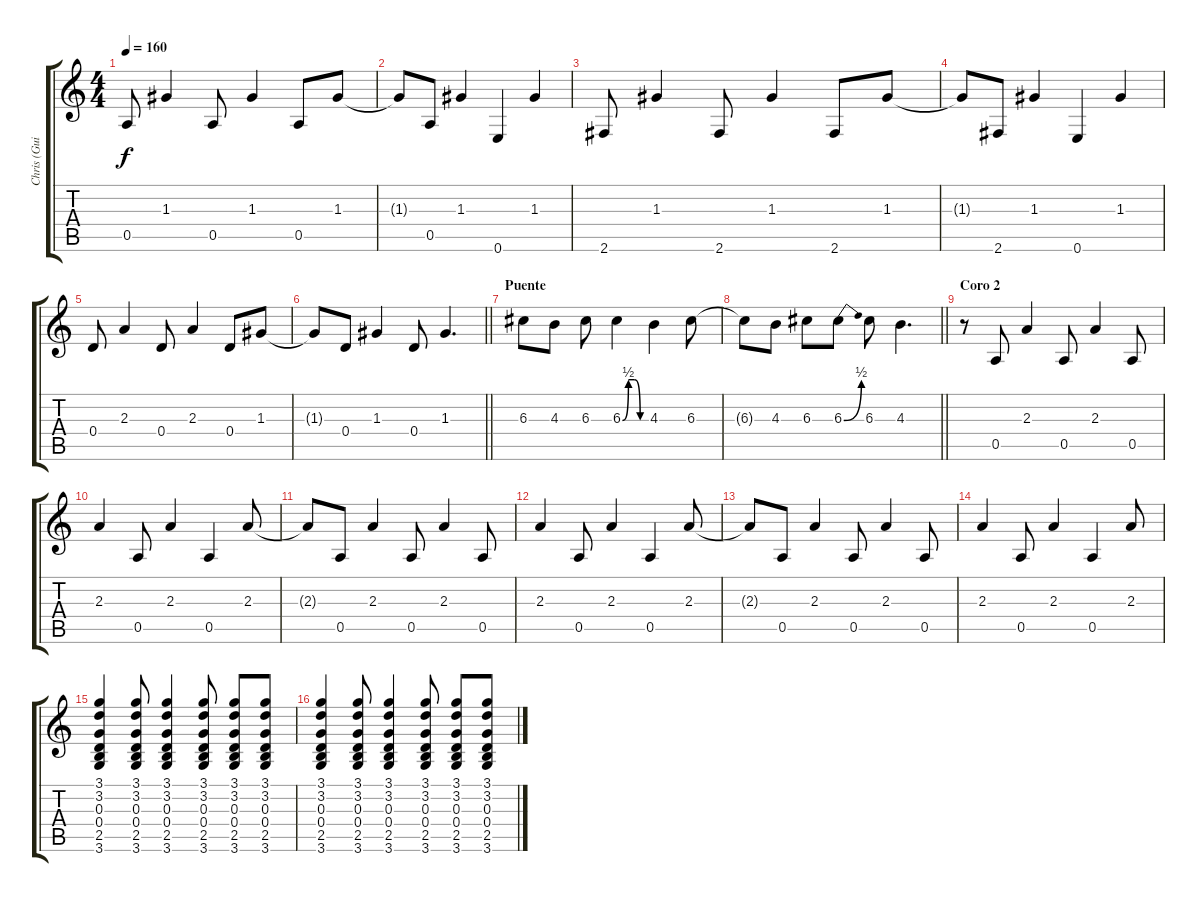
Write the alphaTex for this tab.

\track ("Chris (Guitarra Líder)" "Chris (Gui") {instrument distortionguitar}
\staff {score tabs}
\tuning (E4 B3 G3 D3 A2 E2) {hide}
\ts (4 4)
\tempo 160
\clef g2
\ks c
0.5.8{dy f instrument electricguitarclean} 1.3.4{instrument electricguitarclean} 0.5.8{instrument electricguitarclean} 1.3.4{instrument electricguitarclean} 0.5.8{instrument electricguitarclean} 1.3.8{instrument electricguitarclean} |
1.3{t}.8 0.5.8{instrument electricguitarclean} 1.3.4{instrument electricguitarclean} 0.6.4{instrument electricguitarclean} 1.3.4{instrument electricguitarclean} |
2.6.8{instrument electricguitarclean} 1.3.4{instrument electricguitarclean} 2.6.8{instrument electricguitarclean} 1.3.4{instrument electricguitarclean} 2.6.8{instrument electricguitarclean} 1.3.8{instrument electricguitarclean} |
1.3{t}.8{instrument electricguitarclean} 2.6.8 1.3.4{instrument electricguitarclean} 0.6.4{instrument electricguitarclean} 1.3.4{instrument electricguitarclean} |
0.4.8{instrument electricguitarclean} 2.3.4{instrument electricguitarclean} 0.4.8{instrument electricguitarclean} 2.3.4{instrument electricguitarclean} 0.4.8{instrument electricguitarclean} 1.3.8{instrument electricguitarclean} |
\barLineRight lightlight
1.3{t}.8{instrument electricguitarclean} 0.4.8{instrument electricguitarclean} 1.3.4{instrument electricguitarclean} 0.4.8{instrument electricguitarclean} 1.3.4{d instrument electricguitarclean} |
\section ("" "Puente")
6.3.8{balance 16 instrument overdrivenguitar} 4.3.8 6.3.8 6.3{be (custom 0 0 15 2 30 2 45 0 60 0)}.4 4.3.4 6.3.8 |
\barLineRight lightlight
6.3{t}.8 4.3.8 6.3.8 6.3{be (bend 0 0 60 2)}.8 6.3.8 4.3.4{d} |
\section ("" "Coro 2")
r.8 0.5.8{volume 15 instrument electricguitarclean} 2.3.4 0.5.8 2.3.4 0.5.8 |
2.3.4 0.5.8 2.3.4 0.5.4 2.3.8 |
2.3{t}.8 0.5.8 2.3.4 0.5.8 2.3.4 0.5.8 |
2.3.4 0.5.8 2.3.4 0.5.4 2.3.8 |
2.3{t}.8 0.5.8 2.3.4 0.5.8 2.3.4 0.5.8 |
2.3.4 0.5.8 2.3.4 0.5.4 2.3.8 |
(3.1 3.2 0.3 0.4 2.5 3.6).4{volume 8 instrument overdrivenguitar} (3.1 3.2 0.3 0.4 2.5 3.6).8{volume 8 instrument overdrivenguitar} (3.1 3.2 0.3 0.4 2.5 3.6).4{volume 8 instrument overdrivenguitar} (3.1 3.2 0.3 0.4 2.5 3.6).8{volume 8 instrument overdrivenguitar} (3.1 3.2 0.3 0.4 2.5 3.6).8{volume 8 instrument overdrivenguitar} (3.1 3.2 0.3 0.4 2.5 3.6).8{volume 8 instrument overdrivenguitar} |
(3.1 3.2 0.3 0.4 2.5 3.6).4{volume 8 instrument overdrivenguitar} (3.1 3.2 0.3 0.4 2.5 3.6).8{volume 8 instrument overdrivenguitar} (3.1 3.2 0.3 0.4 2.5 3.6).4{volume 8 instrument overdrivenguitar} (3.1 3.2 0.3 0.4 2.5 3.6).8{volume 8 instrument overdrivenguitar} (3.1 3.2 0.3 0.4 2.5 3.6).8{volume 8 instrument overdrivenguitar} (3.1 3.2 0.3 0.4 2.5 3.6).8{volume 8 instrument overdrivenguitar}
